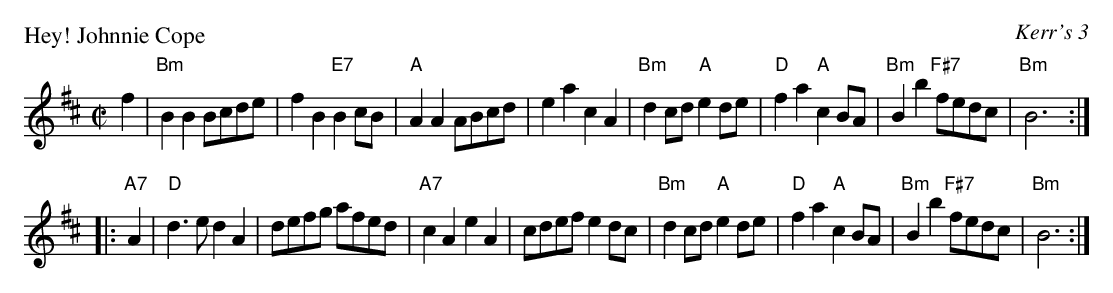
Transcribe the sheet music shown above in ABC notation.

X:1
P: Hey! Johnnie Cope
O: Kerr's 3
M: C|
L: 1/8
K: Bm
f2 \
| "Bm"B2B2 Bcde | f2B2 "E7"B2cB | "A"A2A2 ABcd | e2a2 c2A2 \
| "Bm"d2cd "A"e2de | "D"f2a2 "A"c2BA | "Bm"B2b2 "F#7"fedc | "Bm"B6 :|
|: "A7"A2 \
| "D"d3e d2A2 | defg afed | "A7"c2A2 e2A2 | cdef e2dc \
| "Bm"d2cd "A"e2de | "D"f2a2 "A"c2BA | "Bm"B2b2 "F#7"fedc | "Bm"B6 :|
